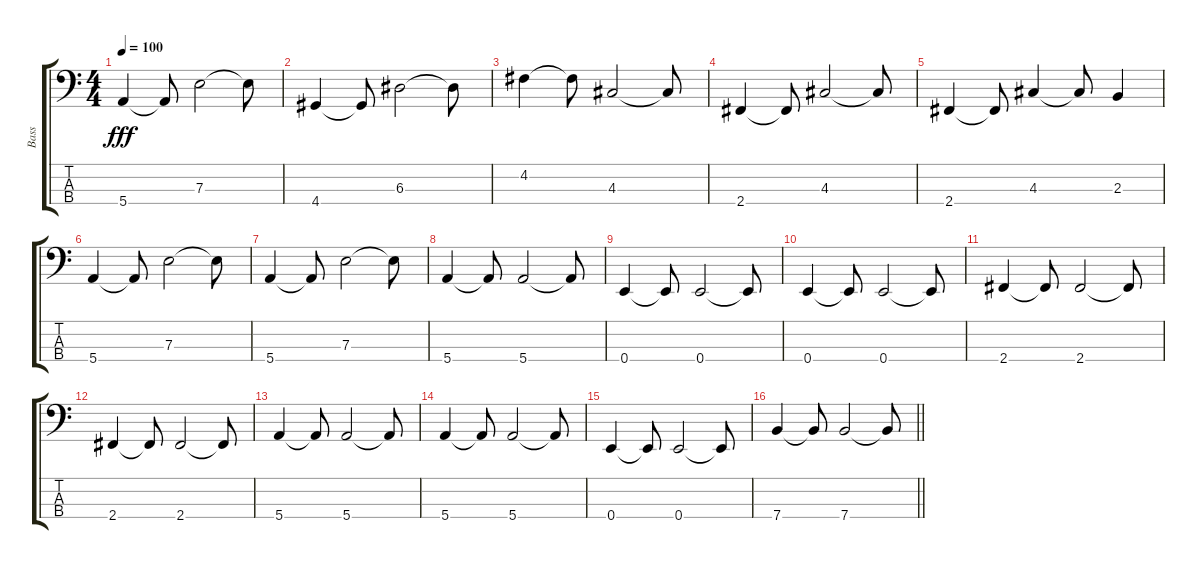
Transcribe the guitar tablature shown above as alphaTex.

\track ("Bass" "Bass") {instrument electricbassfinger}
\staff {score tabs}
\tuning (G2 D2 A1 E1) {hide}
\ts (4 4)
\tempo 100
\clef f4
\ks c
5.4.4{dy fff} 5.4{t}.8 7.3.2 7.3{t}.8 |
4.4.4 4.4{t}.8 6.3.2 6.3{t}.8 |
4.2.4 4.2{t}.8 4.3.2 4.3{t}.8 |
2.4.4 2.4{t}.8 4.3.2 4.3{t}.8 |
2.4.4 2.4{t}.8 4.3.4 4.3{t}.8 2.3.4 |
5.4.4 5.4{t}.8 7.3.2 7.3{t}.8 |
5.4.4 5.4{t}.8 7.3.2 7.3{t}.8 |
5.4.4 5.4{t}.8 5.4.2 5.4{t}.8 |
0.4.4 0.4{t}.8 0.4.2 0.4{t}.8 |
0.4.4 0.4{t}.8 0.4.2 0.4{t}.8 |
2.4.4 2.4{t}.8 2.4.2 2.4{t}.8 |
2.4.4 2.4{t}.8 2.4.2 2.4{t}.8 |
5.4.4 5.4{t}.8 5.4.2 5.4{t}.8 |
5.4.4 5.4{t}.8 5.4.2 5.4{t}.8 |
0.4.4 0.4{t}.8 0.4.2 0.4{t}.8 |
\barLineRight lightlight
7.4.4 7.4{t}.8 7.4.2 7.4{t}.8
